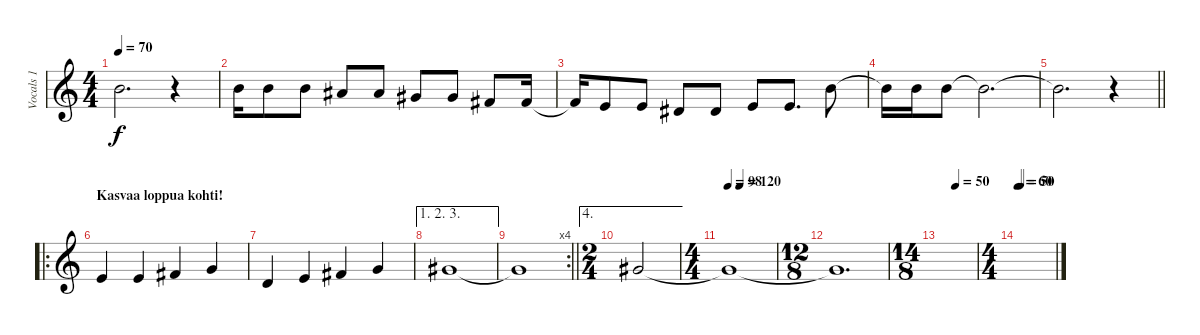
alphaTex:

\track ("Vocals 1" "Vocals 1") {instrument flute}
\staff {score}
\tuning (E4 B3 G3 D3 A2 E2) {hide}
\ts (4 4)
\tempo 70
\clef g2
\ks c
7.1{t}.2{d dy f} r.4 |
7.1.16{instrument flute} 7.1.8 7.1.8 6.1.8 6.1.8 4.1.8 4.1.8 2.1.8 2.1.16 |
2.1{t}.16 0.1.8 0.1.8 4.2.8 4.2.8 0.1.8 0.1.8{d} 7.1.8 |
7.1{t}.16 7.1.16 7.1.8 7.1{t}.2{d} |
\barLineRight lightlight
7.1{t}.2{d} r.4 |
\ro
\section ("" "Kasvaa loppua kohti!")
0.1.4 0.1.4 2.1.4 3.1.4 |
3.2.4 0.1.4 2.1.4 3.1.4 |
\ae (1 2 3)
4.1.1 |
\rc 4
\barLineRight lightlight
4.1{t}.1 |
\ae 4
\ts (2 4)
4.1.2{volume 4} |
\ts (4 4)
\tempo 98
\tempo (120 0.25)
4.1{t}.1 |
\ts (12 8)
4.1{t}.1{d} |
\ts (14 8)
\tempo (50 0.42857142857142855)
|
\ts (4 4)
\tempo 60
\tempo (50 0.0625)
